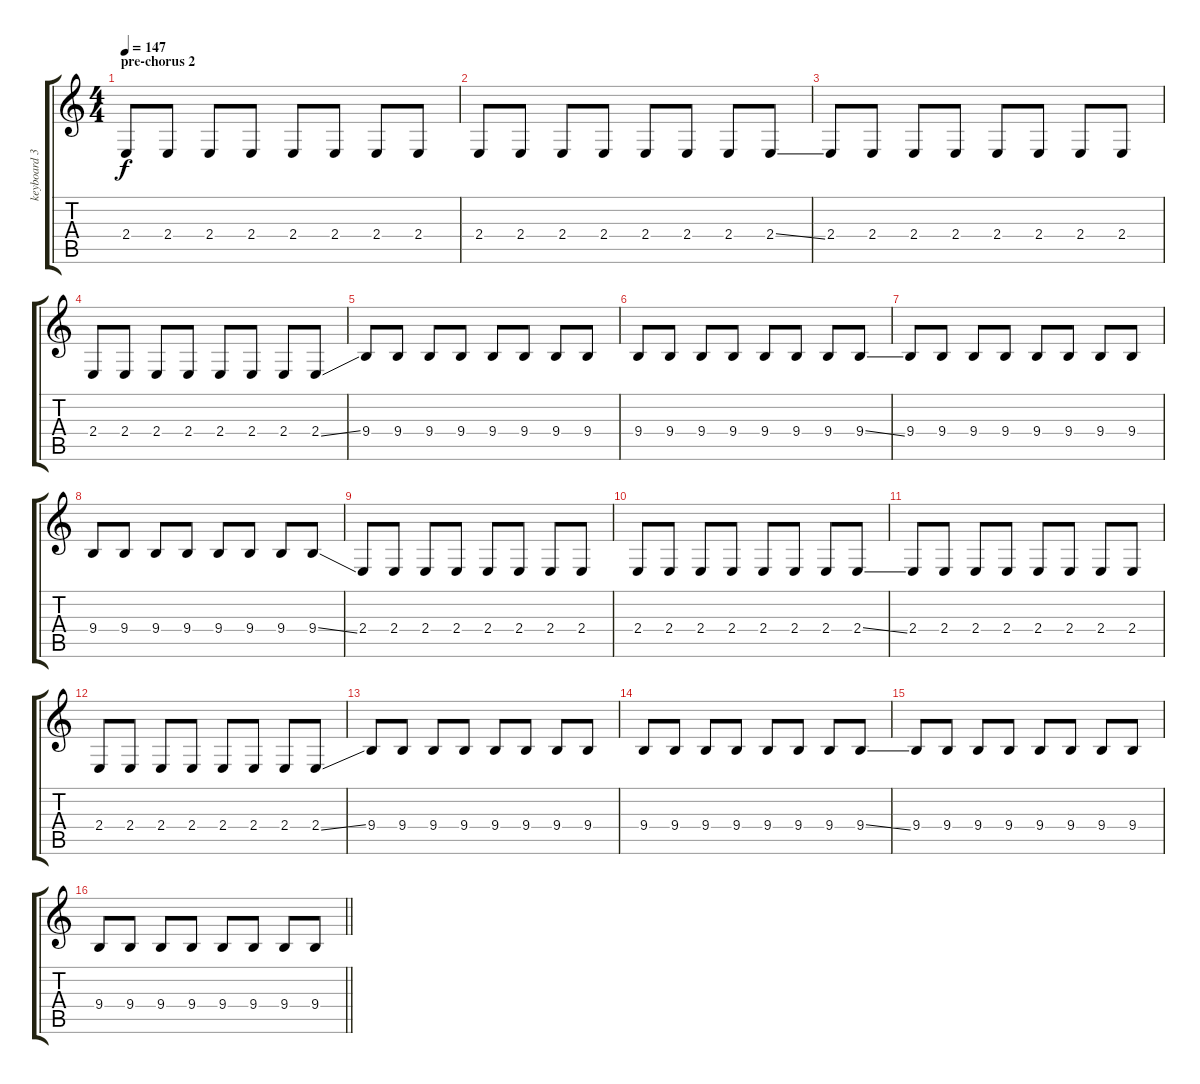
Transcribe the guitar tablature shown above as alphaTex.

\track ("keyboard 3" "keyboard 3") {instrument pad3polysynth}
\staff {score tabs}
\tuning (E4 B3 G3 D3 A2 E2) {hide}
\ts (4 4)
\section ("" "pre-chorus 2")
\tempo 147
\clef g2
\ks c
2.4.8{dy f} 2.4.8 2.4.8 2.4.8 2.4.8 2.4.8 2.4.8 2.4.8 |
2.4.8 2.4.8 2.4.8 2.4.8 2.4.8 2.4.8 2.4.8 2.4{ss}.8 |
2.4.8 2.4.8 2.4.8 2.4.8 2.4.8 2.4.8 2.4.8 2.4.8 |
2.4.8 2.4.8 2.4.8 2.4.8 2.4.8 2.4.8 2.4.8 2.4{ss}.8 |
9.4.8 9.4.8 9.4.8 9.4.8 9.4.8 9.4.8 9.4.8 9.4.8 |
9.4.8 9.4.8 9.4.8 9.4.8 9.4.8 9.4.8 9.4.8 9.4{ss}.8 |
9.4.8 9.4.8 9.4.8 9.4.8 9.4.8 9.4.8 9.4.8 9.4.8 |
9.4.8 9.4.8 9.4.8 9.4.8 9.4.8 9.4.8 9.4.8 9.4{ss}.8 |
2.4.8 2.4.8 2.4.8 2.4.8 2.4.8 2.4.8 2.4.8 2.4.8 |
2.4.8 2.4.8 2.4.8 2.4.8 2.4.8 2.4.8 2.4.8 2.4{ss}.8 |
2.4.8 2.4.8 2.4.8 2.4.8 2.4.8 2.4.8 2.4.8 2.4.8 |
2.4.8 2.4.8 2.4.8 2.4.8 2.4.8 2.4.8 2.4.8 2.4{ss}.8 |
9.4.8 9.4.8 9.4.8 9.4.8 9.4.8 9.4.8 9.4.8 9.4.8 |
9.4.8 9.4.8 9.4.8 9.4.8 9.4.8 9.4.8 9.4.8 9.4{ss}.8 |
9.4.8 9.4.8 9.4.8 9.4.8 9.4.8 9.4.8 9.4.8 9.4.8 |
\barLineRight lightlight
9.4.8 9.4.8 9.4.8 9.4.8 9.4.8 9.4.8 9.4.8 9.4{ss}.8
